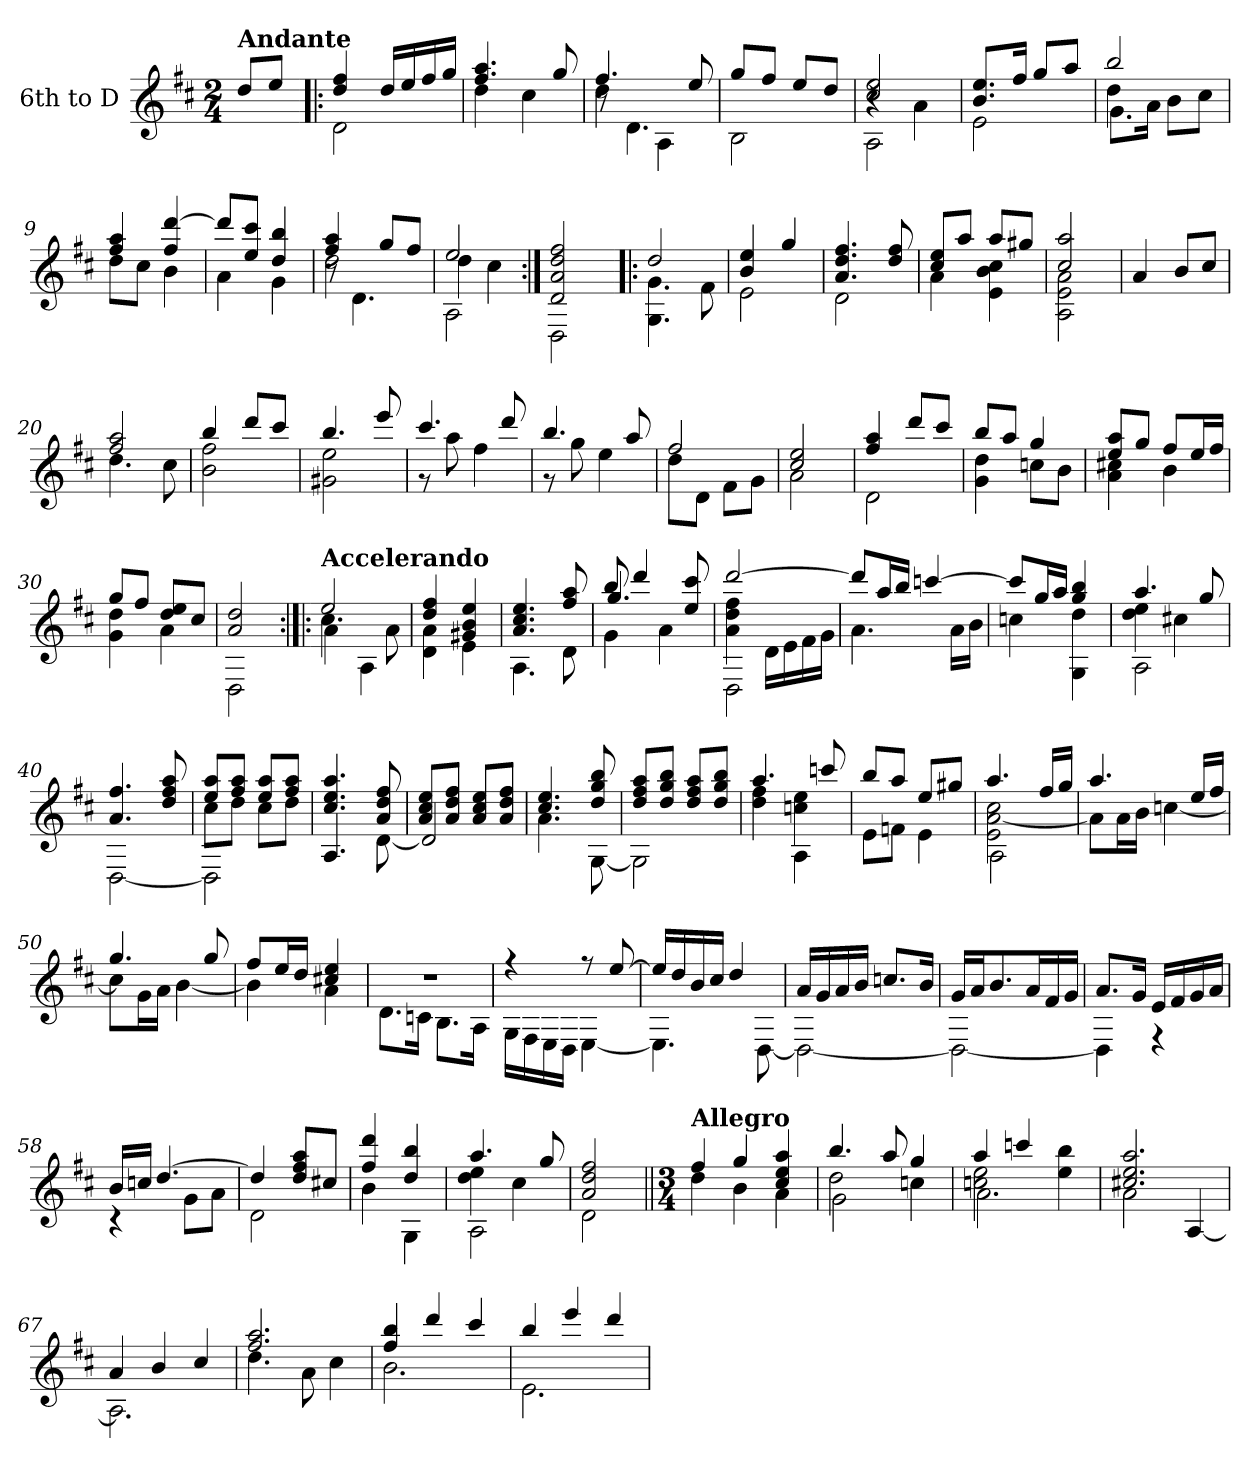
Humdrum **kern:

**kern
*part1
*staff1
*I"6th to D
!!LO:PB:g=z
*clefG2
*ITrd7c12
*k[f#c#]
*D:
*M2/4
*MM80
=1
!LO:TX:a:B:t=Andante
8di/L
8ei/J
=2!|:
*^
4di/ 4f#i	2Di\
16di/LL	.
16ei/	.
16f#i/	.
16gi/JJ	.
=3	=3
4.f#i/ 4.ai	4di\
.	4c#i\
8gi/	.
=4	=4
*	*^
4.f#i/	4di\	8r
.	.	4.Di\
.	4AAi\	.
8ei/	.	.
*	*v	*v
=5	=5
8gi/L	2BBi\
8f#i/J	.
8ei/L	.
8di/J	.
=6	=6
*	*^
2c#i/ 2ei	4r	2AAi\
.	4Ai\	.
*	*v	*v
=7	=7
8.Bi/ 8.eiL	2Ei\
16f#i/Jk	.
8gi/L	.
8ai/J	.
!!LO:LB:g=z	!!
=8	=8
*	*^
2bi/	4di\	8.Gi\L
.	.	16Ai\Jk
.	4ryy	8Bi\L
.	.	8c#i\J
*	*v	*v
=9	=9
4f#i/ 4ai	8di\L
.	8c#i\J
4f#i/ [>4ddi	4Bi\
=10	=10
8ddi/L]	4Ai\
8ei/ 8cc#iJ	.
4di/ 4bi	4Gi\
=11	=11
*	*^
4f#i/ 4ai	2di\	8r
.	.	4.Di\
8gi/L	.	.
8f#i/J	.	.
=12	=12	=12
2ei/	4di\	2AAi\
.	4c#i\	.
*	*v	*v
=13:|!	=13:|!
2Di/ 2Ai 2di 2f#i	2DDi\
=14!|:	=14!|:
2di/	4.GGi\ 4.Gi
.	8F#i\
=15	=15
4Bi/ 4ei	2Ei\
4gi/	.
=16	=16
4.Ai/ 4.di 4.f#i	2Di\
8di/ 8f#i	.
!!LO:LB:g=z	!!
=17	=17
8c#i/ 8eiL	4Ai\
8ai/J	.
8ai/L	4Ei\ 4Bi 4c#i
8g#Xi/J	.
=18	=18
2c#i/ 2ai	2AAi\ 2Ei 2Ai
*v	*v
=19
4Ai/
8Bi/L
8c#i/J
=20
*^
2f#i/ 2ai	4.di\
.	8c#i\
=21	=21
4bi/	2Bi\ 2f#i
8ddi/L	.
8cc#i/J	.
=22	=22
4.bi/	2G#Xi\ 2ei
8eei/	.
=23	=23
4.cc#i/	8r
.	8ai\
.	4f#i\
8ddi/	.
=24	=24
4.bi/	8r
.	8gi\
.	4ei\
8ai/	.
!!LO:LB:g=z	!!
=25	=25
2f#i/	8di\L
.	8Di\J
.	8F#i\L
.	8Gi\J
=26	=26
2c#i/ 2ei	2Ai\
=27	=27
4f#i/ 4ai	2Di\
8ddi/L	.
8cc#i/J	.
=28	=28
8bi/L	4Gi\ 4di
8ai/J	.
4gi/	8cni\L
.	8Bi\J
=29	=29
8ei/ 8aiL	4Ai\ 4c#Xi
8gi/J	.
8f#i/L	4Bi\
16ei/L	.
16f#i/JJ	.
=30	=30
8gi/L	4Gi\ 4di
8f#i/J	.
8di/ 8eiL	4Ai\
8c#i/J	.
=31	=31
2Ai/ 2di	2DDi\
!!LO:LB:g=z	!!
=32:|!|:	=32:|!|:
*	*^
!LO:TX:a:B:t=Accelerando	!	!
2ei/	4.c#i\	4Ai\
.	.	4AAi\
.	8Ai\	.
*	*v	*v
=33	=33
4di/ 4f#i	4Di\ 4Ai
4G#Xi/ 4Bi 4ei	4Ei\
=34	=34
4.Ai/ 4.c#i 4.ei	4.AAi\
8f#i/ 8ai	8Di\
=35	=35
*	*^
8bi/	4.gi/	4Gi\
4ddi/	.	.
.	.	4Ai\
8ei/ 8cc#i	8ryy	.
=36	=36	=36
[>2ddi/	4Ai\ 4di 4f#i	2DDi\
.	16Di\LL	.
.	16Ei\	.
.	16F#i\	.
.	16Gi\JJ	.
*	*v	*v
=37	=37
8ddi/L]	4.Ai\
16ai/L	.
16bi/JJ	.
[>4ccni/	.
.	16Ai\LL
.	16Bi\JJ
=38	=38
8ccni/L]	4cni\
16gi/L	.
16ai/JJ	.
4gi/ 4bi	4GGi\ 4di
=39	=39
*	*^
4.ai/	4di\ 4ei	2AAi\
.	4c#Xi\	.
8gi/	.	.
*	*v	*v
=40	=40
4.Ai/ 4.f#i	[<2DDi\
8di/ 8f#i 8ai	.
!!LO:LB:g=z	!!
=41	=41
*	*^
8ei/ 8aiL	8c#i\L	2DDi\]
8f#i/ 8aiJ	8di\J	.
8ei/ 8aiL	8c#i\L	.
8f#i/ 8aiJ	8di\J	.
*	*v	*v
=42	=42
4.c#i/ 4.ei 4.ai	4.AAi/
8Ai/ 8di 8f#i	[<8Di\
=43	=43
8Ai/ 8c#i 8eiL	2Di/]
8Ai/ 8di 8f#iJ	.
8Ai/ 8c#i 8eiL	.
8Ai/ 8di 8f#iJ	.
=44	=44
4.c#i/ 4.ei	4.Ai\
8di/ 8gi 8bi	[<8GGi\
=45	=45
8di/ 8f#i 8aiL	2GGi\]
8di/ 8gi 8biJ	.
8di/ 8f#i 8aiL	.
8di/ 8gi 8biJ	.
=46	=46
*	*^
4.ai/	4di\ 4f#i	4ryy
.	4cni\ 4ei	4AAi\
8ccni/	.	.
*	*v	*v
=47	=47
8bi/L	8Ei\L
8ai/J	8Fni\J
8ei/L	4Ei\
8g#Xi/J	.
=48	=48
*	*^
4.ai/	2Ei\ [<2Ai 2c#i	2AAi\
16f#i/LL	.	.
16gi/JJ	.	.
*	*v	*v
=49	=49
4.ai/	8Ai\L]
.	16Ai\L
.	16Bi\JJ
.	[>4cni\
16ei/LL	.
16f#i/JJ	.
!!LO:LB:g=z	!!
=50	=50
4.gi/	8cni\L]
.	16Gi\L
.	16Ai\JJ
.	[>4Bi\
8gi/	.
=51	=51
8f#i/L	4Bi\]
16ei/L	.
16di/JJ	.
4c#Xi/ 4ei	4Ai\
=52	=52
!LO:N:vis=1	!
2r	8.Di\L
.	16Cni\Jk
.	8.BBi\L
.	16AAi\Jk
=53	=53
4r	16GGi\LL
.	16FF#i\
.	16EEi\
.	16DDi\JJ
8r	[<4EEi\
[>8ei/	.
=54	=54
16ei/LL]	4.EEi\]
16di/	.
16Bi/	.
16c#i/JJ	.
4di/	.
.	[<8DDi\
=55	=55
16Ai/LL	2DDi\_<
16Gi/	.
16Ai/	.
16Bi/JJ	.
8.cni/L	.
16Bi/Jk	.
!!LO:LB:g=z	!!
=56	=56
16Gi/LL	2DDi\_<
16Ai/J	.
8.Bi/	.
16Ai/L	.
16F#i/	.
16Gi/JJ	.
=57	=57
8.Ai/L	4DDi\]
16Gi/Jk	.
16Ei/LL	4r
16F#i/	.
16Gi/	.
16Ai/JJ	.
=58	=58
16Bi/LL	4r
16cni/JJ	.
[>4.di/	.
.	8Gi\L
.	8Ai\J
=59	=59
4di/]	2Di\
8di/ 8f#i 8aiL	.
8c#Xi/J	.
=60	=60
4f#i/ 4ddi	4Bi\
4di/ 4bi	4GGi\
=61	=61
*	*^
4.ai/	4di\ 4ei	2AAi\
.	4c#i\	.
8gi/	.	.
=62	=62	=62
2Ai/ 2di 2f#i	2Di\	2ryy
*v	*v	*v
!!LO:PB:g=z
=63||
*M3/4
*MM120
*^
*	*^
!LO:TX:a:B:t=Allegro	!	!
*	*v	*v
4f#i/	4di\
4gi/	4Bi\
4c#i/ 4ei 4ai	4Ai\
=64	=64
*	*^
4.bi/	2di\	2Gi\
8ai/	.	.
4gi/	4ryy	4cni\
=65	=65	=65
4ai/	2cni\ 2ei	2.Ai\
4ccni/	.	.
4ei\ 4bi	4ryy	.
*	*v	*v
=66	=66
2.c#Xi/ 2.ei 2.ai	2Ai\
.	[<4AAi/
=67	=67
4Ai/	2.AAi\]
4Bi/	.
4c#i/	.
=68	=68
2.f#i/ 2.ai	4.di\
.	8Ai\
.	4c#i\
=69	=69
4f#i/ 4bi	2.Bi\
4ddi/	.
4cc#i/	.
=70	=70
4bi/	2.Ei\
4eei/	.
4ddi/	.
*v	*v
=
*-
